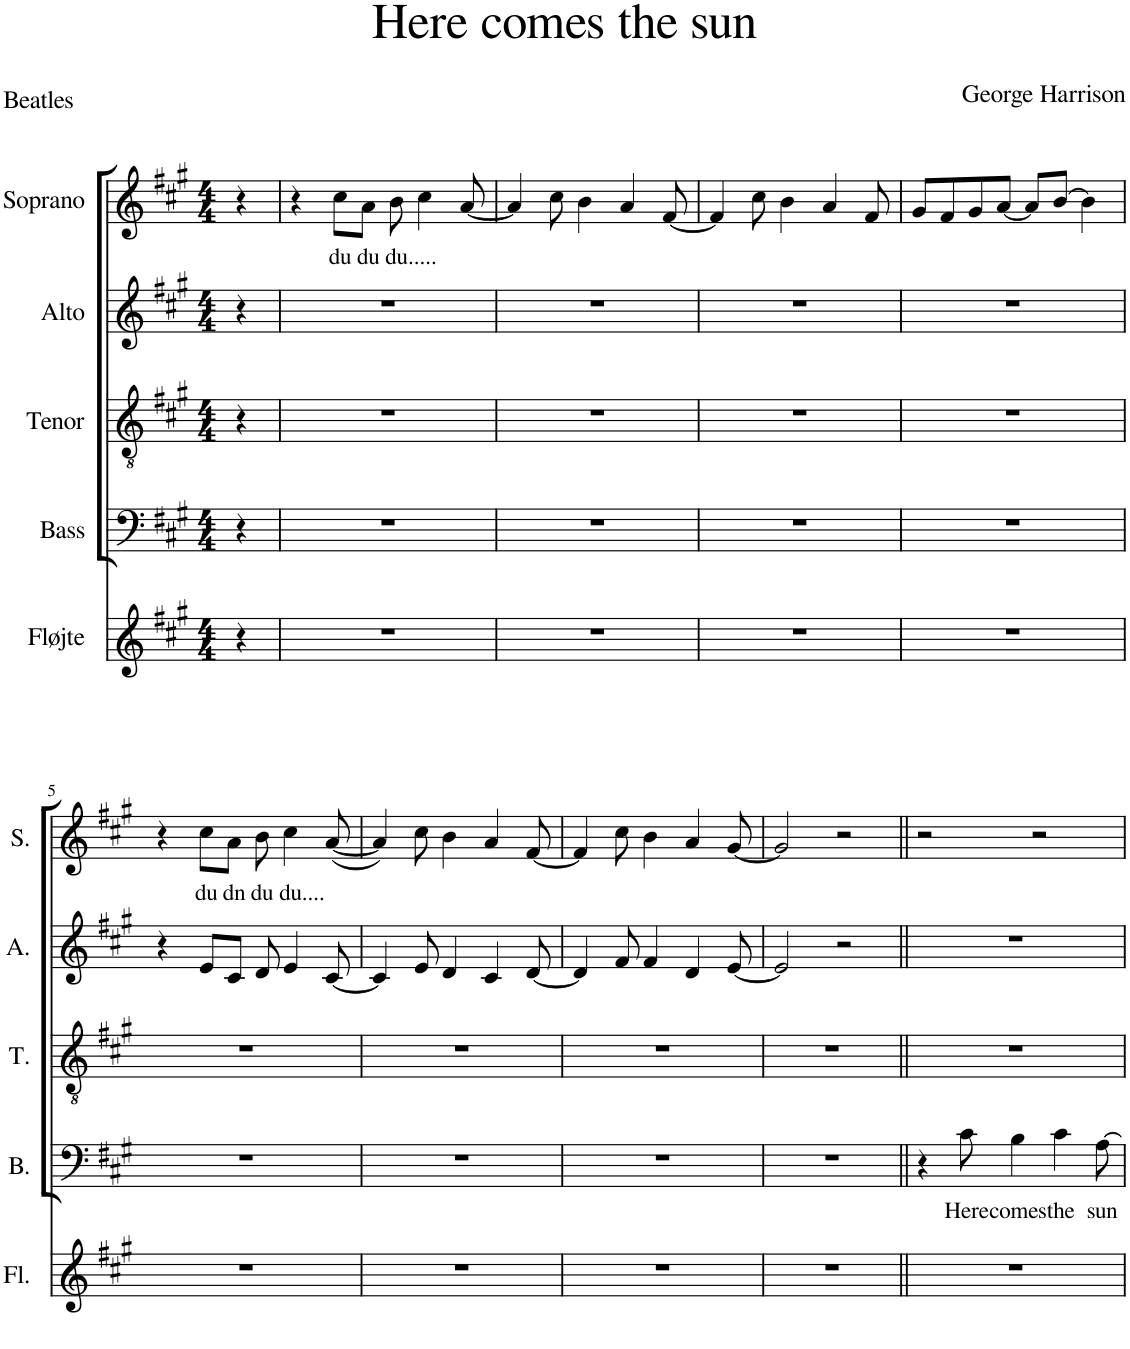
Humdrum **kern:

**kern	**kern	**text	**kern	**kern	**kern	**text
*part5	*part4	*part4	*part3	*part2	*part1	*part1
*staff5	*staff4	*staff4	*staff3	*staff2	*staff1	*staff1
*I"Fløjte	*I"Bass	*	*I"Tenor	*I"Alto	*I"Soprano	*
*I'Fl.	*I'B.	*	*I'T.	*I'A.	*I'S.	*
*clefG2	*clefF4	*	*clefGv2	*clefG2	*clefG2	*
*k[f#c#g#]	*k[f#c#g#]	*	*k[f#c#g#]	*k[f#c#g#]	*k[f#c#g#]	*
*M4/4	*M4/4	*	*M4/4	*M4/4	*M4/4	*
=	=	=	=	=	=	=
4r	4r	.	4r	4r	4r	.
=1	=1	=1	=1	=1	=1	=1
1r	1r	.	1r	1r	4r	.
!	!	!	!	!	!	!LO:LY:b
.	.	.	.	.	8cc#\L	du
!	!	!	!	!	!	!LO:LY:b
.	.	.	.	.	8a\J	du
!	!	!	!	!	!	!LO:LY:b
.	.	.	.	.	8b\	du.....
.	.	.	.	.	4cc#\	.
.	.	.	.	.	[8a/	.
=2	=2	=2	=2	=2	=2	=2
1r	1r	.	1r	1r	4a/]	.
.	.	.	.	.	8cc#\	.
.	.	.	.	.	4b\	.
.	.	.	.	.	4a/	.
.	.	.	.	.	[8f#/	.
=3	=3	=3	=3	=3	=3	=3
1r	1r	.	1r	1r	4f#/]	.
.	.	.	.	.	8cc#\	.
.	.	.	.	.	4b\	.
.	.	.	.	.	4a/	.
.	.	.	.	.	8f#/	.
=4	=4	=4	=4	=4	=4	=4
1r	1r	.	1r	1r	8g#/L	.
.	.	.	.	.	8f#/	.
.	.	.	.	.	8g#/	.
.	.	.	.	.	[8a/J	.
.	.	.	.	.	8a/L]	.
.	.	.	.	.	[8b/J	.
.	.	.	.	.	4b\]	.
!!LO:LB:g=z
=5	=5	=5	=5	=5	=5	=5
1r	1r	.	1r	4r	4r	.
!	!	!	!	!	!	!LO:LY:b
.	.	.	.	8e/L	8cc#\L	du
!	!	!	!	!	!	!LO:LY:b
.	.	.	.	8c#/J	8a\J	dn
!	!	!	!	!	!	!LO:LY:b
.	.	.	.	8d/	8b\	du
!	!	!	!	!	!	!LO:LY:b
.	.	.	.	4e/	4cc#\	du....
.	.	.	.	[8c#/	([8a/	.
=6	=6	=6	=6	=6	=6	=6
1r	1r	.	1r	4c#/]	4a/])	.
.	.	.	.	8e/	8cc#\	.
.	.	.	.	4d/	4b\	.
.	.	.	.	4c#/	4a/	.
.	.	.	.	[8d/	[8f#/	.
=7	=7	=7	=7	=7	=7	=7
1r	1r	.	1r	4d/]	4f#/]	.
.	.	.	.	8f#/	8cc#\	.
.	.	.	.	4f#/	4b\	.
.	.	.	.	4d/	4a/	.
.	.	.	.	[8e/	[8g#/	.
=8	=8	=8	=8	=8	=8	=8
1r	1r	.	1r	2e/]	2g#/]	.
.	.	.	.	2r	2r	.
=9||	=9||	=9||	=9||	=9||	=9||	=9||
1r	4r	.	1r	1r	2r	.
!	!	!LO:LY:b	!	!	!	!
.	8c#\	Here	.	.	.	.
!	!	!LO:LY:b	!	!	!	!
.	4B\	comes	.	.	.	.
.	.	.	.	.	2r	.
!	!	!LO:LY:b	!	!	!	!
.	4c#\	the	.	.	.	.
!	!	!LO:LY:b	!	!	!	!
.	[8A\	sun	.	.	.	.
=	=	=	=	=	=	=
*-	*-	*-	*-	*-	*-	*-
